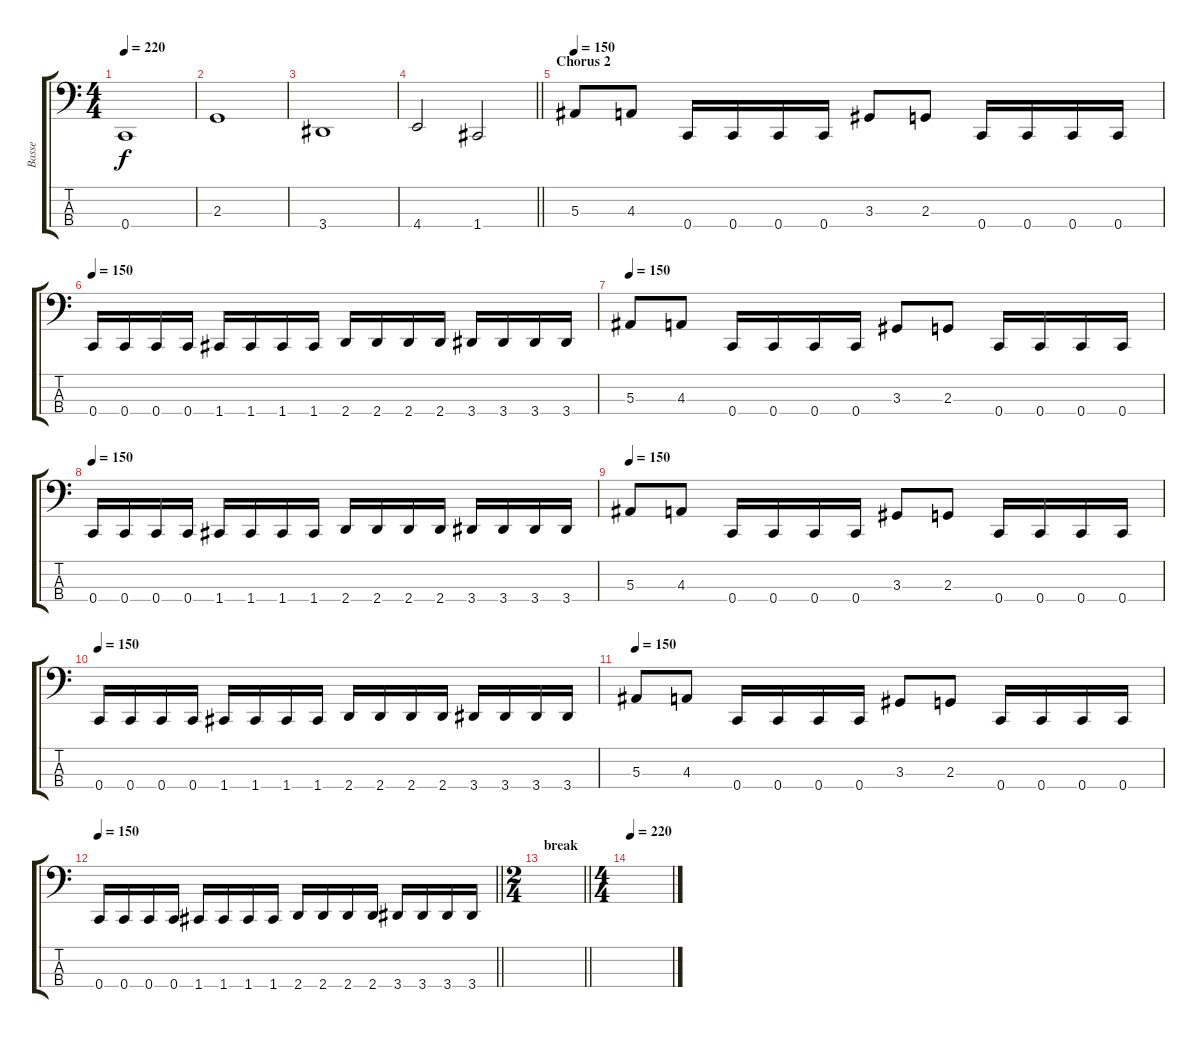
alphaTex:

\track ("Basse" "Basse") {instrument electricbasspick}
\staff {score tabs}
\tuning (Eb2 Bb1 F1 C1) {hide}
\ts (4 4)
\tempo 220
\clef f4
\ks c
0.4.1{dy f} |
2.3.1 |
3.4.1 |
\barLineRight lightlight
4.4.2 1.4.2 |
\section ("" "Chorus 2")
\tempo 150
5.3.8 4.3.8 0.4.16 0.4.16 0.4.16 0.4.16 3.3.8 2.3.8 0.4.16 0.4.16 0.4.16 0.4.16 |
\tempo 150
0.4.16 0.4.16 0.4.16 0.4.16 1.4.16 1.4.16 1.4.16 1.4.16 2.4.16 2.4.16 2.4.16 2.4.16 3.4.16 3.4.16 3.4.16 3.4.16 |
\tempo 150
5.3.8 4.3.8 0.4.16 0.4.16 0.4.16 0.4.16 3.3.8 2.3.8 0.4.16 0.4.16 0.4.16 0.4.16 |
\tempo 150
0.4.16 0.4.16 0.4.16 0.4.16 1.4.16 1.4.16 1.4.16 1.4.16 2.4.16 2.4.16 2.4.16 2.4.16 3.4.16 3.4.16 3.4.16 3.4.16 |
\tempo 150
5.3.8 4.3.8 0.4.16 0.4.16 0.4.16 0.4.16 3.3.8 2.3.8 0.4.16 0.4.16 0.4.16 0.4.16 |
\tempo 150
0.4.16 0.4.16 0.4.16 0.4.16 1.4.16 1.4.16 1.4.16 1.4.16 2.4.16 2.4.16 2.4.16 2.4.16 3.4.16 3.4.16 3.4.16 3.4.16 |
\tempo 150
5.3.8 4.3.8 0.4.16 0.4.16 0.4.16 0.4.16 3.3.8 2.3.8 0.4.16 0.4.16 0.4.16 0.4.16 |
\tempo 150
\barLineRight lightlight
0.4.16 0.4.16 0.4.16 0.4.16 1.4.16 1.4.16 1.4.16 1.4.16 2.4.16 2.4.16 2.4.16 2.4.16 3.4.16 3.4.16 3.4.16 3.4.16 |
\ts (2 4)
\section ("" "break")
\barLineRight lightlight
|
\ts (4 4)
\tempo 220
